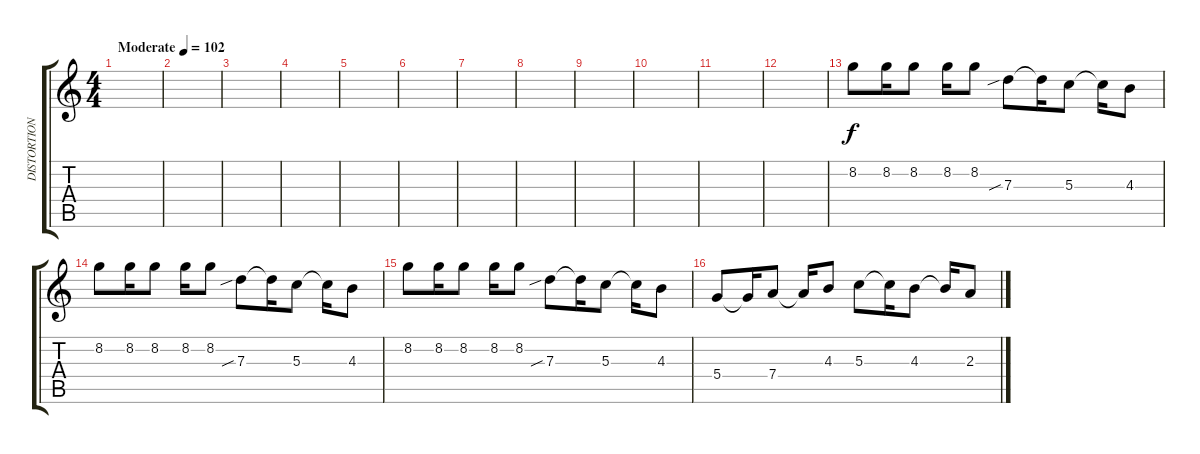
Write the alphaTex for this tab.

\track ("DISTORTION GUITAR" "DISTORTION") {instrument distortionguitar}
\staff {score tabs}
\tuning (E4 B3 G3 D3 A2 E2) {hide}
\ts (4 4)
\tempo (102 "Moderate")
\clef g2
\ks c
|
|
|
|
|
|
|
|
|
|
|
|
8.2.8 8.2.16 8.2.8 8.2.16 8.2.8 7.3{sib}.8 7.3{t}.16 5.3.8 5.3{t}.16 4.3.8 |
8.2.8 8.2.16 8.2.8 8.2.16 8.2.8 7.3{sib}.8 7.3{t}.16 5.3.8 5.3{t}.16 4.3.8 |
8.2.8 8.2.16 8.2.8 8.2.16 8.2.8 7.3{sib}.8 7.3{t}.16 5.3.8 5.3{t}.16 4.3.8 |
5.4.8 5.4{t}.16 7.4.8 7.4{t}.16 4.3.8 5.3.8 5.3{t}.16 4.3.8 4.3{t}.16 2.3.8
